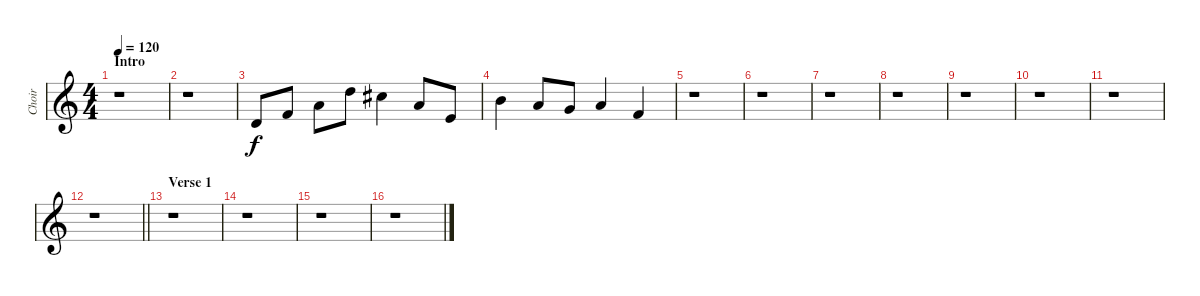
\track ("Choir" "Choir") {instrument choiraahs}
\staff {score}
\tuning (E4 B3 G3 D3 A2 E2) {hide}
\ts (4 4)
\section ("" "Intro")
\tempo 120
\clef g2
\ks c
r.1{dy f instrument choiraahs} |
r.1 |
3.2.8 1.1.8 5.1.8 10.1.8 9.1.4 10.2.8 9.3.8 |
7.1.4 5.1.8 3.1.8 5.1.4 6.2.4 |
r.1 |
r.1 |
r.1 |
r.1 |
r.1 |
r.1 |
r.1 |
\barLineRight lightlight
r.1 |
\section ("" "Verse 1")
r.1 |
r.1 |
r.1 |
r.1
